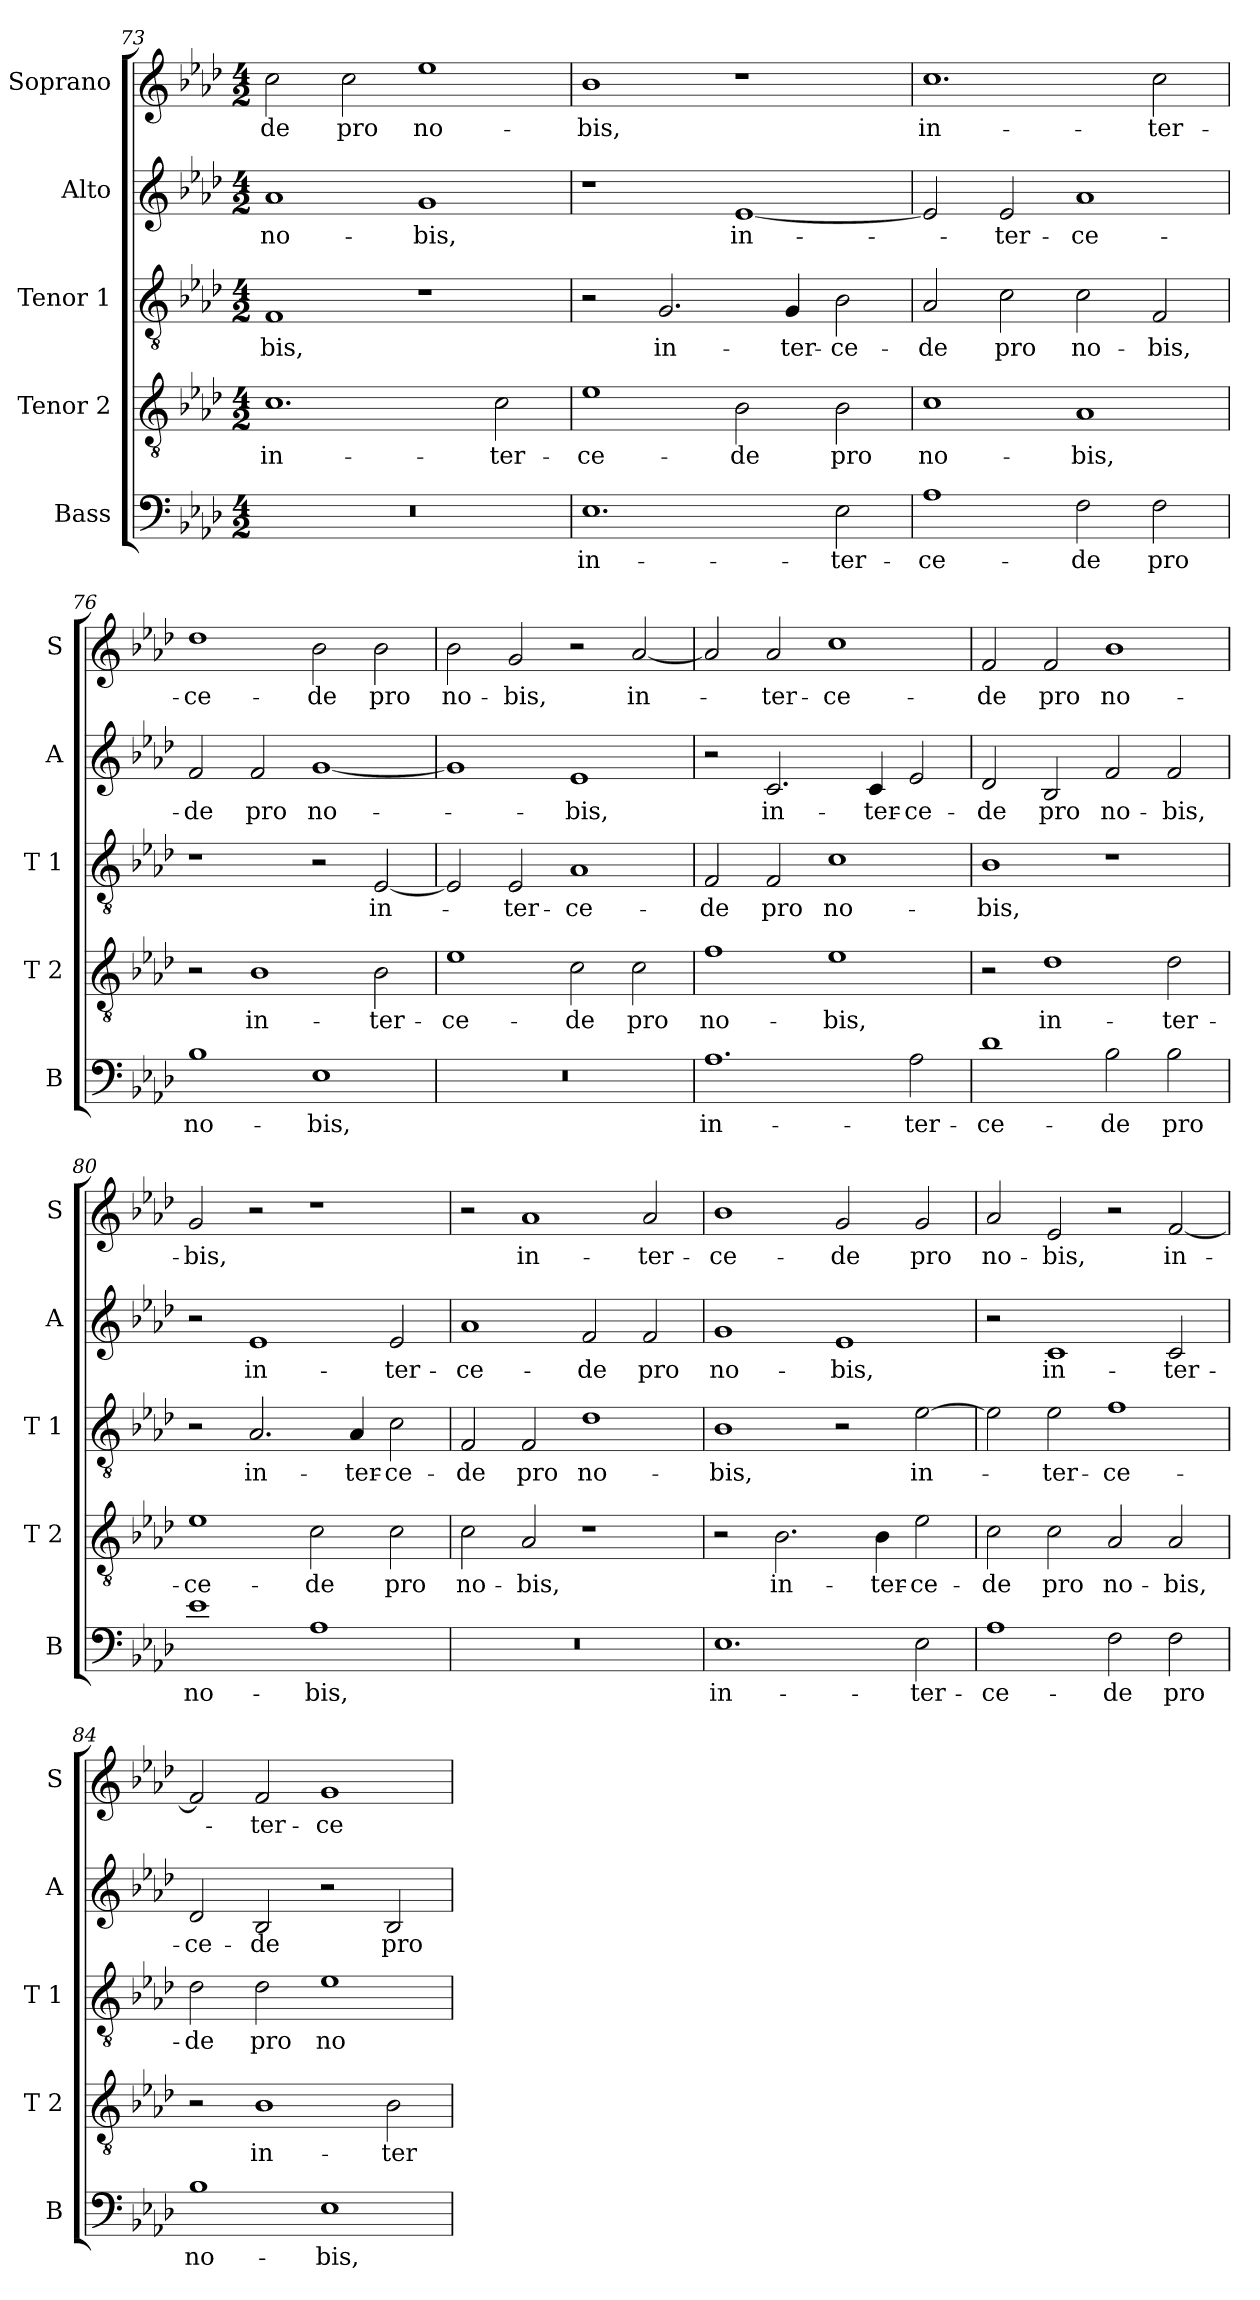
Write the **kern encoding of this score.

**kern	**text	**kern	**text	**kern	**text	**kern	**text	**kern	**text
*part5	*part5	*part4	*part4	*part3	*part3	*part2	*part2	*part1	*part1
*staff5	*staff5	*staff4	*staff4	*staff3	*staff3	*staff2	*staff2	*staff1	*staff1
*I"Bass	*	*I"Tenor 2	*	*I"Tenor 1	*	*I"Alto	*	*I"Soprano	*
*I'B	*	*I'T 2	*	*I'T 1	*	*I'A	*	*I'S	*
!!LO:PB:g=z
*clefF4	*	*clefGv2	*	*clefGv2	*	*clefG2	*	*clefG2	*
*k[b-e-a-d-]	*	*k[b-e-a-d-]	*	*k[b-e-a-d-]	*	*k[b-e-a-d-]	*	*k[b-e-a-d-]	*
*A-:	*	*A-:	*	*A-:	*	*A-:	*	*A-:	*
*M4/2	*	*M4/2	*	*M4/2	*	*M4/2	*	*M4/2	*
=73	=73	=73	=73	=73	=73	=73	=73	=73	=73
!	!	!	!LO:LY:b	!	!LO:LY:b	!	!LO:LY:b	!	!LO:LY:b
0r	.	1.c	in-	1F	-bis,	1a-	no-	2cc\	-de
!	!	!	!	!	!	!	!	!	!LO:LY:b
.	.	.	.	.	.	.	.	2cc\	pro
!	!	!	!	!	!	!	!LO:LY:b	!	!LO:LY:b
.	.	.	.	1r	.	1g	-bis,	1ee-	no-
!	!	!	!LO:LY:b	!	!	!	!	!	!
.	.	2c\	-ter-	.	.	.	.	.	.
=74	=74	=74	=74	=74	=74	=74	=74	=74	=74
!	!LO:LY:b	!	!LO:LY:b	!	!	!	!	!	!LO:LY:b
1.E-	in-	1e-	-ce-	2r	.	1r	.	1b-	-bis,
!	!	!	!	!	!LO:LY:b	!	!	!	!
.	.	.	.	2.G/	in-	.	.	.	.
!	!	!	!LO:LY:b	!	!	!	!LO:LY:b	!	!
.	.	2B-\	-de	.	.	[1e-	in-	1r	.
!	!	!	!	!	!LO:LY:b	!	!	!	!
.	.	.	.	4G/	-ter-	.	.	.	.
!	!LO:LY:b	!	!LO:LY:b	!	!LO:LY:b	!	!	!	!
2E-\	-ter-	2B-\	pro	2B-\	-ce-	.	.	.	.
=75	=75	=75	=75	=75	=75	=75	=75	=75	=75
!	!LO:LY:b	!	!LO:LY:b	!	!LO:LY:b	!	!	!	!LO:LY:b
1A-	-ce-	1c	no-	2A-/	-de	2e-/]	.	1.cc	in-
!	!	!	!	!	!LO:LY:b	!	!LO:LY:b	!	!
.	.	.	.	2c\	pro	2e-/	-ter-	.	.
!	!LO:LY:b	!	!LO:LY:b	!	!LO:LY:b	!	!LO:LY:b	!	!
2F\	-de	1A-	-bis,	2c\	no-	1a-	-ce-	.	.
!	!LO:LY:b	!	!	!	!LO:LY:b	!	!	!	!LO:LY:b
2F\	pro	.	.	2F/	-bis,	.	.	2cc\	-ter-
=76	=76	=76	=76	=76	=76	=76	=76	=76	=76
!	!LO:LY:b	!	!	!	!	!	!LO:LY:b	!	!LO:LY:b
1B-	no-	2r	.	1r	.	2f/	-de	1dd-	-ce-
!	!	!	!LO:LY:b	!	!	!	!LO:LY:b	!	!
.	.	1B-	in-	.	.	2f/	pro	.	.
!	!LO:LY:b	!	!	!	!	!	!LO:LY:b	!	!LO:LY:b
1E-	-bis,	.	.	2r	.	[1g	no-	2b-\	-de
!	!	!	!LO:LY:b	!	!LO:LY:b	!	!	!	!LO:LY:b
.	.	2B-\	-ter-	[2E-/	in-	.	.	2b-\	pro
=77	=77	=77	=77	=77	=77	=77	=77	=77	=77
!	!	!	!LO:LY:b	!	!	!	!	!	!LO:LY:b
0r	.	1e-	-ce-	2E-/]	.	1g]	.	2b-\	no-
!	!	!	!	!	!LO:LY:b	!	!	!	!LO:LY:b
.	.	.	.	2E-/	-ter-	.	.	2g/	-bis,
!	!	!	!LO:LY:b	!	!LO:LY:b	!	!LO:LY:b	!	!
.	.	2c\	-de	1A-	-ce-	1e-	-bis,	2r	.
!	!	!	!LO:LY:b	!	!	!	!	!	!LO:LY:b
.	.	2c\	pro	.	.	.	.	[2a-/	in-
=78	=78	=78	=78	=78	=78	=78	=78	=78	=78
!	!LO:LY:b	!	!LO:LY:b	!	!LO:LY:b	!	!	!	!
1.A-	in-	1f	no-	2F/	-de	2r	.	2a-/]	.
!	!	!	!	!	!LO:LY:b	!	!LO:LY:b	!	!LO:LY:b
.	.	.	.	2F/	pro	2.c/	in-	2a-/	-ter-
!	!	!	!LO:LY:b	!	!LO:LY:b	!	!	!	!LO:LY:b
.	.	1e-	-bis,	1c	no-	.	.	1cc	-ce-
!	!	!	!	!	!	!	!LO:LY:b	!	!
.	.	.	.	.	.	4c/	-ter-	.	.
!	!LO:LY:b	!	!	!	!	!	!LO:LY:b	!	!
2A-\	-ter-	.	.	.	.	2e-/	-ce-	.	.
!!LO:LB:g=z
=79	=79	=79	=79	=79	=79	=79	=79	=79	=79
!	!LO:LY:b	!	!	!	!LO:LY:b	!	!LO:LY:b	!	!LO:LY:b
1d-	-ce-	2r	.	1B-	-bis,	2d-/	-de	2f/	-de
!	!	!	!LO:LY:b	!	!	!	!LO:LY:b	!	!LO:LY:b
.	.	1d-	in-	.	.	2B-/	pro	2f/	pro
!	!LO:LY:b	!	!	!	!	!	!LO:LY:b	!	!LO:LY:b
2B-\	-de	.	.	1r	.	2f/	no-	1b-	no-
!	!LO:LY:b	!	!LO:LY:b	!	!	!	!LO:LY:b	!	!
2B-\	pro	2d-\	-ter-	.	.	2f/	-bis,	.	.
=80	=80	=80	=80	=80	=80	=80	=80	=80	=80
!	!LO:LY:b	!	!LO:LY:b	!	!	!	!	!	!LO:LY:b
1e-	no-	1e-	-ce-	2r	.	2r	.	2g/	-bis,
!	!	!	!	!	!LO:LY:b	!	!LO:LY:b	!	!
.	.	.	.	2.A-/	in-	1e-	in-	2r	.
!	!LO:LY:b	!	!LO:LY:b	!	!	!	!	!	!
1A-	-bis,	2c\	-de	.	.	.	.	1r	.
!	!	!	!	!	!LO:LY:b	!	!	!	!
.	.	.	.	4A-/	-ter-	.	.	.	.
!	!	!	!LO:LY:b	!	!LO:LY:b	!	!LO:LY:b	!	!
.	.	2c\	pro	2c\	-ce-	2e-/	-ter-	.	.
=81	=81	=81	=81	=81	=81	=81	=81	=81	=81
!	!	!	!LO:LY:b	!	!LO:LY:b	!	!LO:LY:b	!	!
0r	.	2c\	no-	2F/	-de	1a-	-ce-	2r	.
!	!	!	!LO:LY:b	!	!LO:LY:b	!	!	!	!LO:LY:b
.	.	2A-/	-bis,	2F/	pro	.	.	1a-	in-
!	!	!	!	!	!LO:LY:b	!	!LO:LY:b	!	!
.	.	1r	.	1d-	no-	2f/	-de	.	.
!	!	!	!	!	!	!	!LO:LY:b	!	!LO:LY:b
.	.	.	.	.	.	2f/	pro	2a-/	-ter-
=82	=82	=82	=82	=82	=82	=82	=82	=82	=82
!	!LO:LY:b	!	!	!	!LO:LY:b	!	!LO:LY:b	!	!LO:LY:b
1.E-	in-	2r	.	1B-	-bis,	1g	no-	1b-	-ce-
!	!	!	!LO:LY:b	!	!	!	!	!	!
.	.	2.B-\	in-	.	.	.	.	.	.
!	!	!	!	!	!	!	!LO:LY:b	!	!LO:LY:b
.	.	.	.	2r	.	1e-	-bis,	2g/	-de
!	!	!	!LO:LY:b	!	!	!	!	!	!
.	.	4B-\	-ter-	.	.	.	.	.	.
!	!LO:LY:b	!	!LO:LY:b	!	!LO:LY:b	!	!	!	!LO:LY:b
2E-\	-ter-	2e-\	-ce-	[2e-\	in-	.	.	2g/	pro
=83	=83	=83	=83	=83	=83	=83	=83	=83	=83
!	!LO:LY:b	!	!LO:LY:b	!	!	!	!	!	!LO:LY:b
1A-	-ce-	2c\	-de	2e-\]	.	2r	.	2a-/	no-
!	!	!	!LO:LY:b	!	!LO:LY:b	!	!LO:LY:b	!	!LO:LY:b
.	.	2c\	pro	2e-\	-ter-	1c	in-	2e-/	-bis,
!	!LO:LY:b	!	!LO:LY:b	!	!LO:LY:b	!	!	!	!
2F\	-de	2A-/	no-	1f	-ce-	.	.	2r	.
!	!LO:LY:b	!	!LO:LY:b	!	!	!	!LO:LY:b	!	!LO:LY:b
2F\	pro	2A-/	-bis,	.	.	2c/	-ter-	[2f/	in-
=84	=84	=84	=84	=84	=84	=84	=84	=84	=84
!	!LO:LY:b	!	!	!	!LO:LY:b	!	!LO:LY:b	!	!
1B-	no-	2r	.	2d-\	-de	2d-/	-ce-	2f/]	.
!	!	!	!LO:LY:b	!	!LO:LY:b	!	!LO:LY:b	!	!LO:LY:b
.	.	1B-	in-	2d-\	pro	2B-/	-de	2f/	-ter-
!	!LO:LY:b	!	!	!	!LO:LY:b	!	!	!	!LO:LY:b
1E-	-bis,	.	.	1e-	no-	2r	.	1g	-ce-
!	!	!	!LO:LY:b	!	!	!	!LO:LY:b	!	!
.	.	2B-\	-ter-	.	.	2B-/	pro	.	.
=	=	=	=	=	=	=	=	=	=
*-	*-	*-	*-	*-	*-	*-	*-	*-	*-
